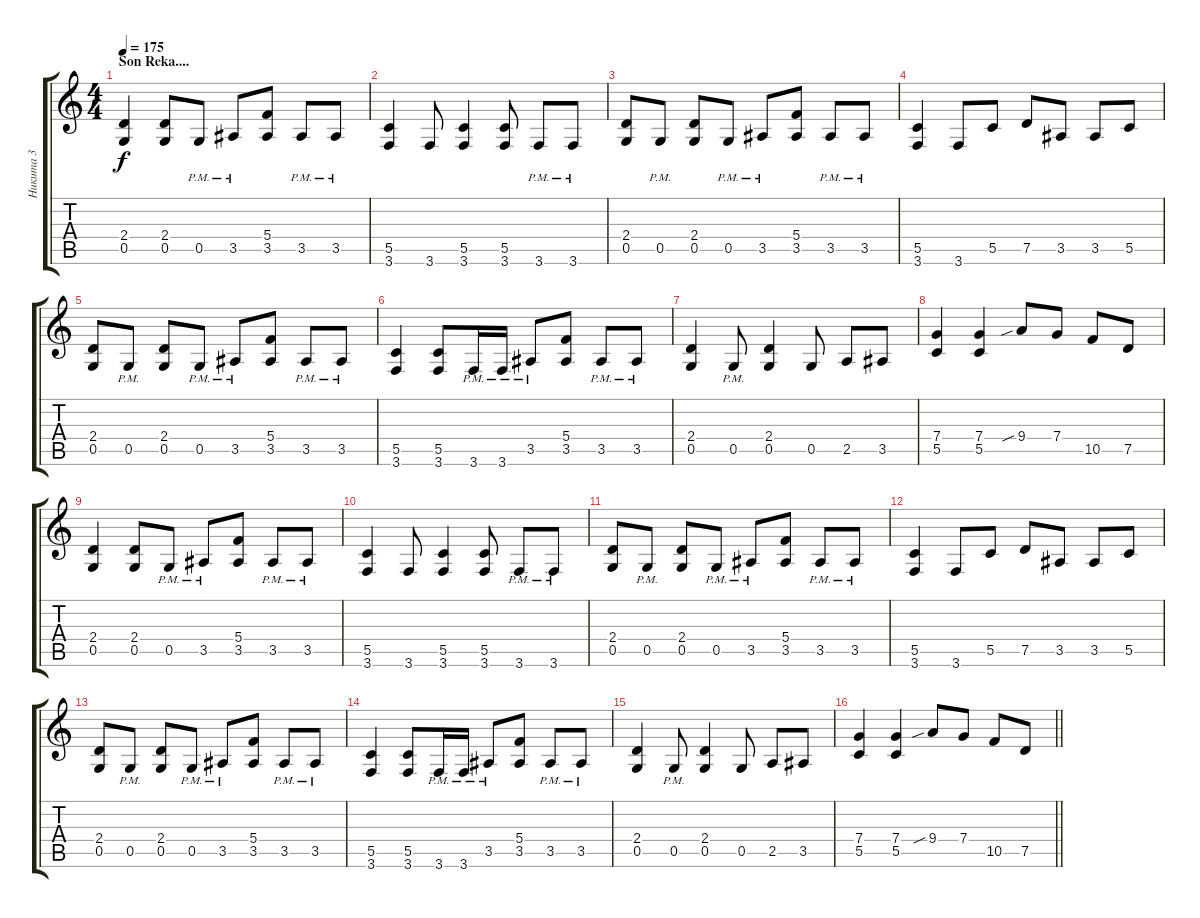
\track ("Никита 3" "Никита 3") {instrument distortionguitar}
\staff {score tabs}
\tuning (D4 A3 F3 C3 G2 D2) {hide}
\ts (4 4)
\section ("" "Son Reka....")
\tempo 175
\clef g2
\ks c
(2.4 0.5).4{dy f} (2.4 0.5).8 0.5{pm}.8 3.5{pm}.8 (5.4 3.5).8 3.5{pm}.8 3.5{pm}.8 |
(5.5 3.6).4 3.6.8 (5.5 3.6).4 (5.5 3.6).8 3.6{pm}.8 3.6{pm}.8 |
(2.4 0.5).8 0.5{pm}.8 (2.4 0.5).8 0.5{pm}.8 3.5{pm}.8 (5.4 3.5).8 3.5{pm}.8 3.5{pm}.8 |
(5.5 3.6).4 3.6.8 5.5.8 7.5.8 3.5.8 3.5.8 5.5.8 |
(2.4 0.5).8 0.5{pm}.8 (2.4 0.5).8 0.5{pm}.8 3.5{pm}.8 (5.4 3.5).8 3.5{pm}.8 3.5{pm}.8 |
(5.5 3.6).4 (5.5 3.6).8 3.6{pm}.16 3.6{pm}.16 3.5{pm}.8 (5.4 3.5).8 3.5{pm}.8 3.5{pm}.8 |
(2.4 0.5).4 0.5{pm}.8 (2.4 0.5).4 0.5.8 2.5.8 3.5.8 |
(7.4 5.5).4 (7.4 5.5).4 9.4{sib}.8 7.4.8 10.5.8 7.5.8 |
(2.4 0.5).4 (2.4 0.5).8 0.5{pm}.8 3.5{pm}.8 (5.4 3.5).8 3.5{pm}.8 3.5{pm}.8 |
(5.5 3.6).4 3.6.8 (5.5 3.6).4 (5.5 3.6).8 3.6{pm}.8 3.6{pm}.8 |
(2.4 0.5).8 0.5{pm}.8 (2.4 0.5).8 0.5{pm}.8 3.5{pm}.8 (5.4 3.5).8 3.5{pm}.8 3.5{pm}.8 |
(5.5 3.6).4 3.6.8 5.5.8 7.5.8 3.5.8 3.5.8 5.5.8 |
(2.4 0.5).8 0.5{pm}.8 (2.4 0.5).8 0.5{pm}.8 3.5{pm}.8 (5.4 3.5).8 3.5{pm}.8 3.5{pm}.8 |
(5.5 3.6).4 (5.5 3.6).8 3.6{pm}.16 3.6{pm}.16 3.5{pm}.8 (5.4 3.5).8 3.5{pm}.8 3.5{pm}.8 |
(2.4 0.5).4 0.5{pm}.8 (2.4 0.5).4 0.5.8 2.5.8 3.5.8 |
\barLineRight lightlight
(7.4 5.5).4 (7.4 5.5).4 9.4{sib}.8 7.4.8 10.5.8 7.5.8
